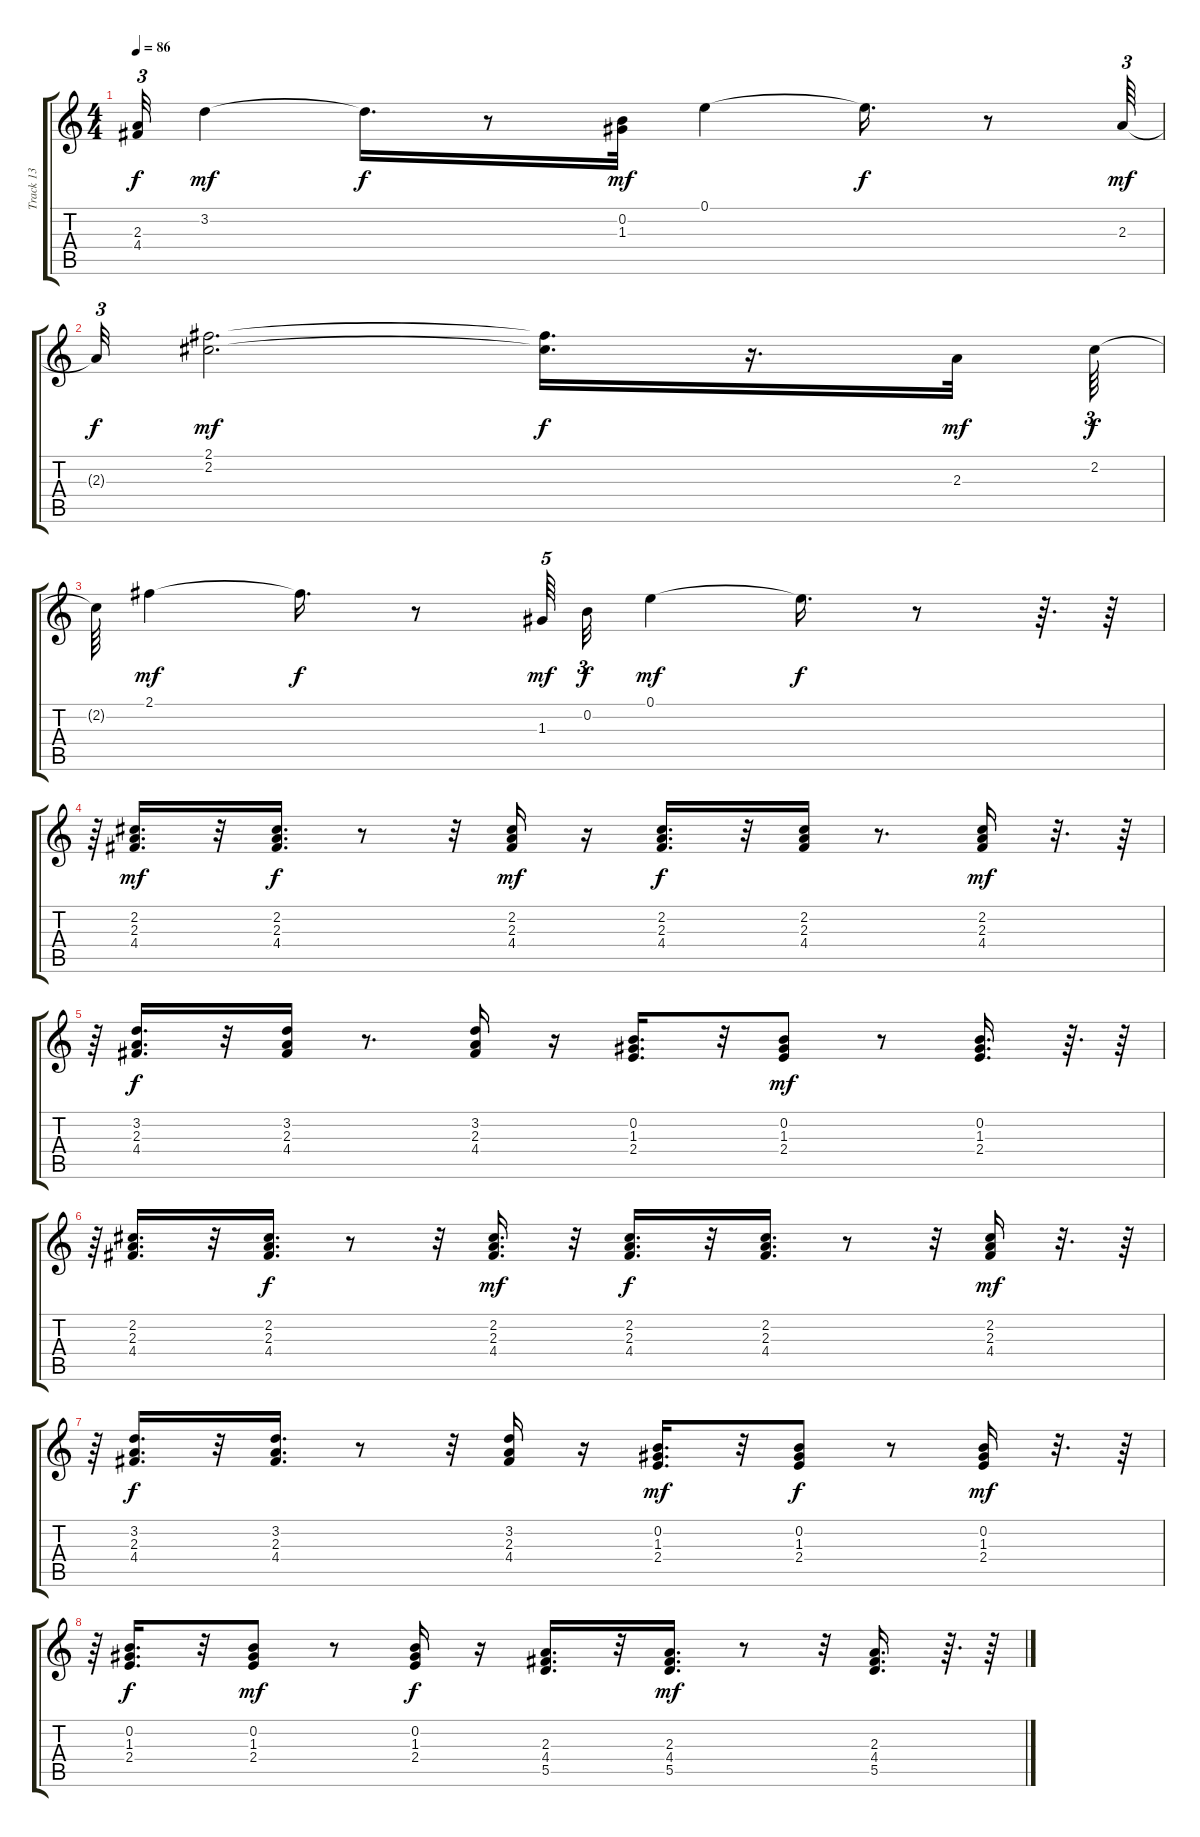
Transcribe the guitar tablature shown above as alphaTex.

\track ("Track 13" "Track 13") {instrument acousticguitarsteel}
\staff {score tabs}
\tuning (E4 B3 G3 D3 A2 E2) {hide}
\ts (4 4)
\tempo 86
\clef g2
\ks c
(2.3{t} 4.4{t}).32{tu (3 2) dy f} 3.2.4{dy mf} 3.2{t}.16{d dy f} r.8 (0.2 1.3).32{dy mf} 0.1.4 0.1{t}.16{d dy f} r.8 2.3.64{tu (3 2) dy mf} |
2.3{t}.32{tu (3 2) dy f} (2.1 2.2).2{d dy mf} (2.1{t} 2.2{t}).16{d dy f} r.16{d} 2.3.32{dy mf} 2.2.64{tu (3 2) dy f} |
2.2{t}.64 2.1.4{dy mf} 2.1{t}.16{d dy f} r.8 1.3.64{tu (5 4) dy mf} 0.2.32{tu (3 2) dy f} 0.1.4{dy mf} 0.1{t}.16{d dy f} r.8 r.64{d} r.64 |
r.64 (2.2 2.3 4.4).16{d dy mf} r.32 (2.2 2.3 4.4).16{d dy f} r.8 r.32 (2.2 2.3 4.4).16{dy mf} r.16 (2.2 2.3 4.4).16{d dy f} r.32 (2.2 2.3 4.4).16 r.8{d} (2.2 2.3 4.4).16{dy mf} r.32{d} r.64 |
r.64 (3.2 2.3 4.4).16{d dy f} r.32 (3.2 2.3 4.4).16 r.8{d} (3.2 2.3 4.4).16 r.16 (0.2 1.3 2.4).16{d} r.32 (0.2 1.3 2.4).8{dy mf} r.8 (0.2 1.3 2.4).16{d} r.64{d} r.64 |
r.64 (2.2 2.3 4.4).16{d} r.32 (2.2 2.3 4.4).16{d dy f} r.8 r.32 (2.2 2.3 4.4).16{d dy mf} r.32 (2.2 2.3 4.4).16{d dy f} r.32 (2.2 2.3 4.4).16{d} r.8 r.32 (2.2 2.3 4.4).16{dy mf} r.32{d} r.64 |
r.64 (3.2 2.3 4.4).16{d dy f} r.32 (3.2 2.3 4.4).16{d} r.8 r.32 (3.2 2.3 4.4).16 r.16 (0.2 1.3 2.4).16{d dy mf} r.32 (0.2 1.3 2.4).8{dy f} r.8 (0.2 1.3 2.4).16{dy mf} r.32{d} r.64 |
r.64 (0.2 1.3 2.4).16{d dy f} r.32 (0.2 1.3 2.4).8{dy mf} r.8 (0.2 1.3 2.4).16{dy f} r.16 (2.3 4.4 5.5).16{d} r.32 (2.3 4.4 5.5).16{d dy mf} r.8 r.32 (2.3 4.4 5.5).16{d} r.64{d} r.64
